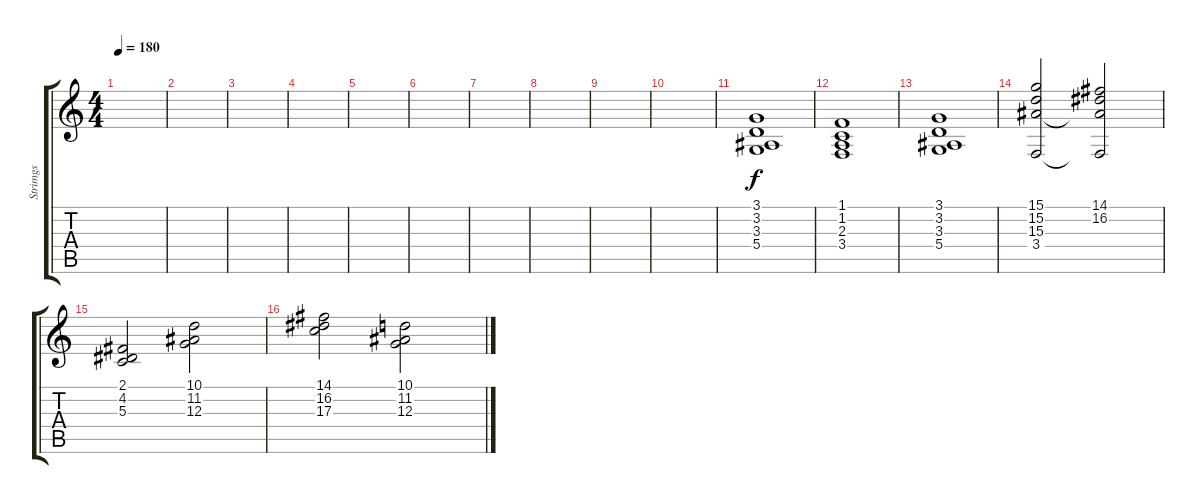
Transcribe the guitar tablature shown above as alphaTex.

\track ("Strimgs" "Strimgs") {instrument stringensemble1}
\staff {score tabs}
\tuning (E4 B3 G3 D3 A2 E2) {hide}
\ts (4 4)
\tempo 180
\clef g2
\ks c
|
|
|
|
|
|
|
|
|
|
(3.1 3.2 3.3 5.4).1 |
(1.1 1.2 2.3 3.4).1 |
(3.1 3.2 3.3 5.4).1 |
(15.1 15.2 15.3 3.4).2 (14.1 16.2 15.3{t} 3.4{t}).2 |
(2.1 4.2 5.3).2 (10.1 11.2 12.3).2 |
(14.1 16.2 17.3).2 (10.1 11.2 12.3).2
